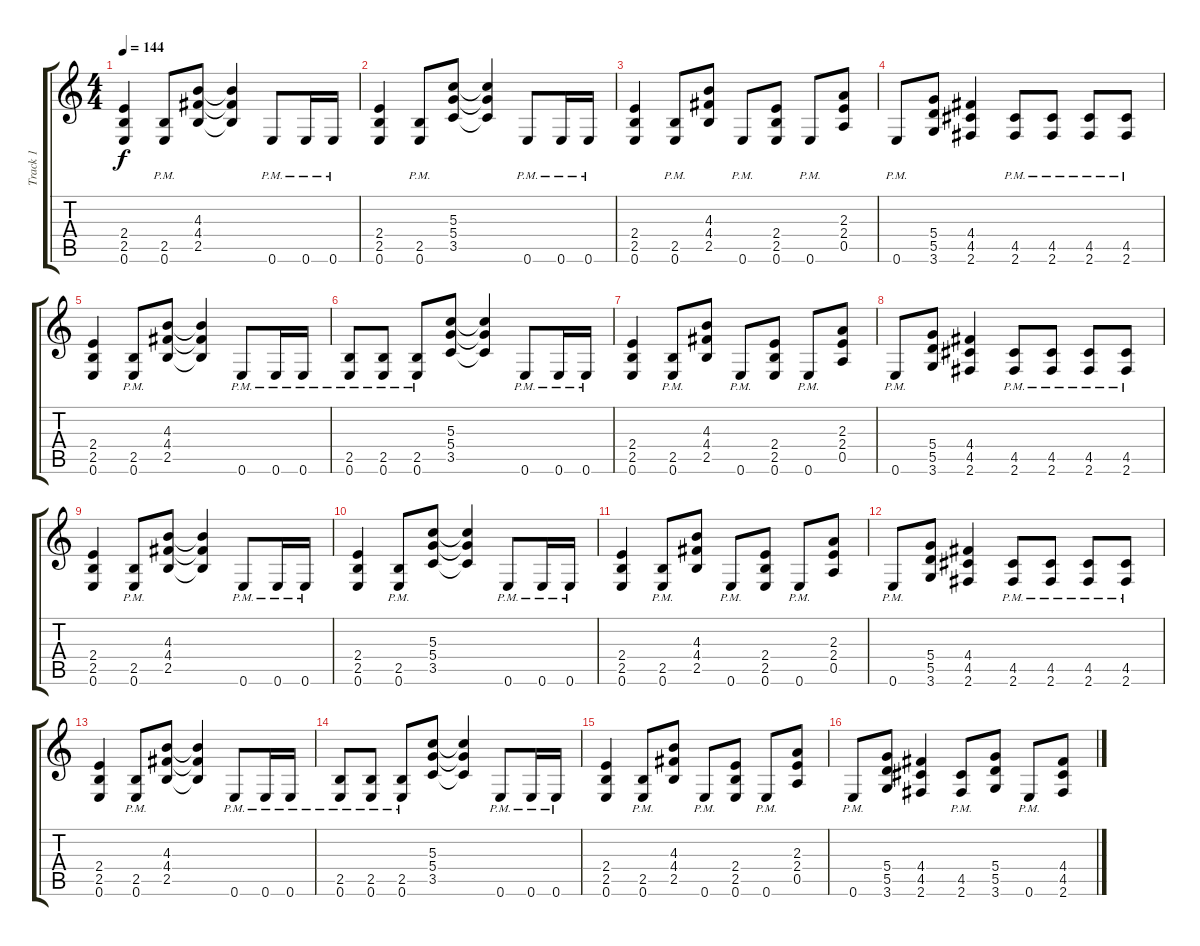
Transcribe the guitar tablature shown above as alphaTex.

\track ("Track 1" "Track 1") {instrument distortionguitar}
\staff {score tabs}
\tuning (E4 B3 G3 D3 A2 E2) {hide}
\ts (4 4)
\tempo 144
\clef g2
\ks c
(2.4 2.5 0.6).4{dy f} (2.5{pm} 0.6{pm}).8 (4.3 4.4 2.5).8 (4.3{t} 4.4{t} 2.5{t}).4 0.6{pm}.8 0.6{pm}.16 0.6{pm}.16 |
(2.4 2.5 0.6).4 (2.5{pm} 0.6{pm}).8 (5.3 5.4 3.5).8 (5.3{t} 5.4{t} 3.5{t}).4 0.6{pm}.8 0.6{pm}.16 0.6{pm}.16 |
(2.4 2.5 0.6).4 (2.5{pm} 0.6{pm}).8 (4.3 4.4 2.5).8 0.6{pm}.8 (2.4 2.5 0.6).8 0.6{pm}.8 (2.3 2.4 0.5).8 |
0.6{pm}.8 (5.4 5.5 3.6).8 (4.4 4.5 2.6).4 (4.5{pm} 2.6{pm}).8 (4.5{pm} 2.6{pm}).8 (4.5{pm} 2.6{pm}).8 (4.5{pm} 2.6{pm}).8 |
(2.4 2.5 0.6).4 (2.5{pm} 0.6{pm}).8 (4.3 4.4 2.5).8 (4.3{t} 4.4{t} 2.5{t}).4 0.6{pm}.8 0.6{pm}.16 0.6{pm}.16 |
(2.5{pm} 0.6{pm}).8 (2.5{pm} 0.6{pm}).8 (2.5{pm} 0.6{pm}).8 (5.3 5.4 3.5).8 (5.3{t} 5.4{t} 3.5{t}).4 0.6{pm}.8 0.6{pm}.16 0.6{pm}.16 |
(2.4 2.5 0.6).4 (2.5{pm} 0.6{pm}).8 (4.3 4.4 2.5).8 0.6{pm}.8 (2.4 2.5 0.6).8 0.6{pm}.8 (2.3 2.4 0.5).8 |
0.6{pm}.8 (5.4 5.5 3.6).8 (4.4 4.5 2.6).4 (4.5{pm} 2.6{pm}).8 (4.5{pm} 2.6{pm}).8 (4.5{pm} 2.6{pm}).8 (4.5{pm} 2.6{pm}).8 |
(2.4 2.5 0.6).4 (2.5{pm} 0.6{pm}).8 (4.3 4.4 2.5).8 (4.3{t} 4.4{t} 2.5{t}).4 0.6{pm}.8 0.6{pm}.16 0.6{pm}.16 |
(2.4 2.5 0.6).4 (2.5{pm} 0.6{pm}).8 (5.3 5.4 3.5).8 (5.3{t} 5.4{t} 3.5{t}).4 0.6{pm}.8 0.6{pm}.16 0.6{pm}.16 |
(2.4 2.5 0.6).4 (2.5{pm} 0.6{pm}).8 (4.3 4.4 2.5).8 0.6{pm}.8 (2.4 2.5 0.6).8 0.6{pm}.8 (2.3 2.4 0.5).8 |
0.6{pm}.8 (5.4 5.5 3.6).8 (4.4 4.5 2.6).4 (4.5{pm} 2.6{pm}).8 (4.5{pm} 2.6{pm}).8 (4.5{pm} 2.6{pm}).8 (4.5{pm} 2.6{pm}).8 |
(2.4 2.5 0.6).4 (2.5{pm} 0.6{pm}).8 (4.3 4.4 2.5).8 (4.3{t} 4.4{t} 2.5{t}).4 0.6{pm}.8 0.6{pm}.16 0.6{pm}.16 |
(2.5{pm} 0.6{pm}).8 (2.5{pm} 0.6{pm}).8 (2.5{pm} 0.6{pm}).8 (5.3 5.4 3.5).8 (5.3{t} 5.4{t} 3.5{t}).4 0.6{pm}.8 0.6{pm}.16 0.6{pm}.16 |
(2.4 2.5 0.6).4 (2.5{pm} 0.6{pm}).8 (4.3 4.4 2.5).8 0.6{pm}.8 (2.4 2.5 0.6).8 0.6{pm}.8 (2.3 2.4 0.5).8 |
0.6{pm}.8 (5.4 5.5 3.6).8 (4.4 4.5 2.6).4 (4.5{pm} 2.6{pm}).8 (5.4 5.5 3.6).8 0.6{pm}.8 (4.4 4.5 2.6).8
